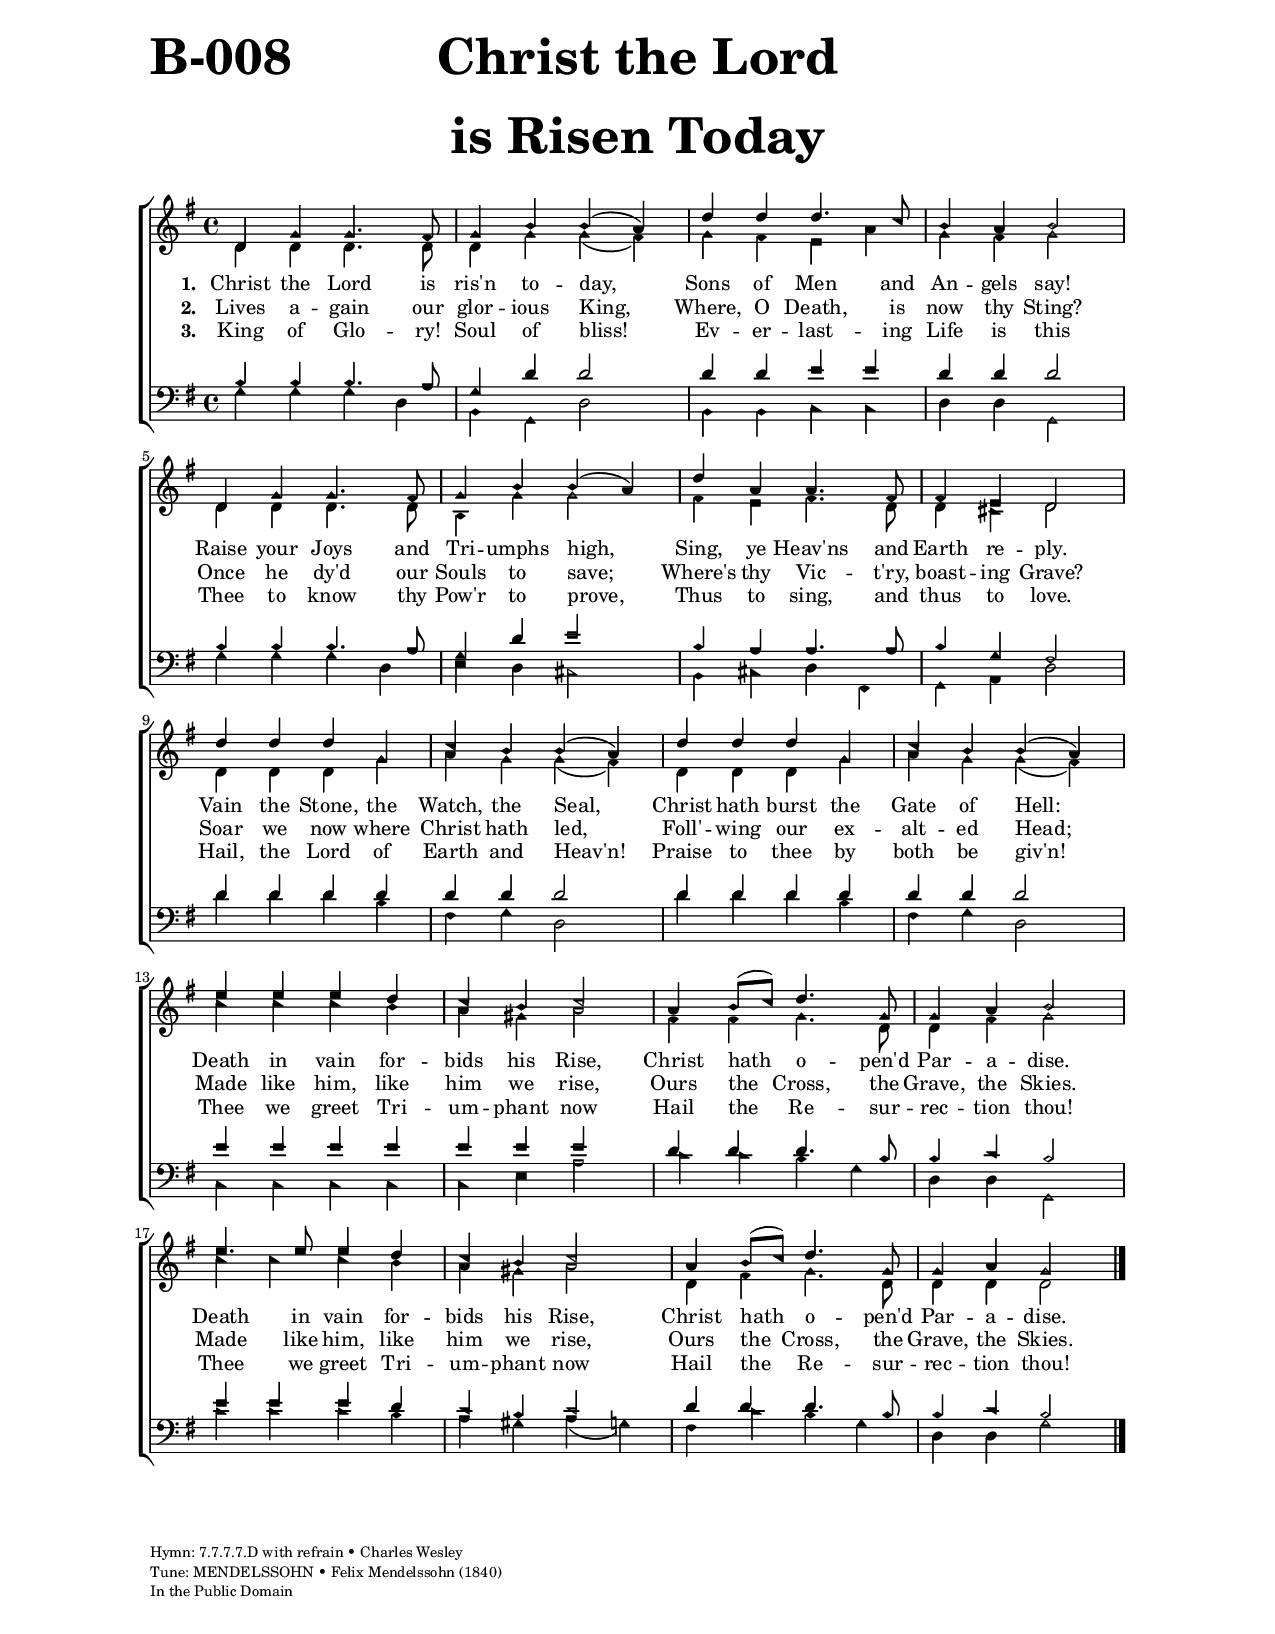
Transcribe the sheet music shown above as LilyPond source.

\version "2.18.2"

\version "2.18.2"

global = {
  \key g \major
  \time 4/4
  \aikenHeads
}

\header {
  title = \markup {
    \column {
      \center-align "Christ the Lord"
      \center-align "is Risen Today"
    }
  }
  tune = "MENDELSSOHN"
  meter = "7.7.7.7.D with refrain"
  composer = "Felix Mendelssohn (1840)"
  poet = "Charles Wesley"
  songNumber = "B-008"
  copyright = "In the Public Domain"
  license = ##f
  arranger = "William H. Cummings"
  scripture = ##f %{\markup {
    \override #'(line-width . 60)
    \center-column {
      \vspace #4
      \abs-fontsize #24
      \italic \wordwrap-string #"How lovely on the mountains
         are the feet of him who brings good news,
         who announces peace
         and brings good news of happiness,
         who announces salvation,
         and says to Zion, \"Your God reigns!\" - Isaiah 52:7"
    }
  }%}
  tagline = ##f
}

sopranoVerse = \relative c' {
  d4 g4 g4. fis8 | \noBreak
  g4 b4 b4( a4) |
  d4 d4 d4. c8 | \noBreak
  b4 a4 b2 |
  
  d,4 g4 g4. fis8 | \noBreak
  g4 b4 b4( a4) |
  d4 a4 a4. fis8 | \noBreak
  fis4 e4 d2 |
  
  d'4 d4 d4 g,4 | \noBreak
  c4 b4 b4( a4) |
  d4 d4 d4 g,4 | \noBreak
  c4 b4 b4( a4) |

  e'4 e4 e4 d4 | \noBreak
  c4 b4 c2 |
  a4 b8( c8) d4. g,8 | \noBreak
  g4 a4 b2 |
  
  e4. e8 e4 d4 | \noBreak
  c4 b4 c2 |
  a4 b8( c8) d4. g,8 | \noBreak
  g4 a4 g2 \bar "|."
}

altoVerse = \relative c' {
  d4 d4 d4. d8 |
  d4 g4 g4( fis4) |
  g4 fis4 e4 a4 |
  g4 fis4 g2 |
  
  d4 d4 d4. d8 |
  b4 g'4 g2 |
  fis4 e4 fis4. d8 |
  d4 cis4 d2 |
  
  d4 d4 d4 g4 |
  a4 g4 g4( fis4) |
  d4 d4 d4 g4 |
  a4 g4 g4( fis4) |
  
  c'4 c4 c4 b4 |
  a4 gis4 a2 |
  fis4 fis4 g4. d8 |
  d4 fis4 g2 |
  
  c4 c4 c4 b4 |
  a4 gis4 a2 |
  d,4 fis4 g4. d8 |
  d4 d4 d2 \bar "|."
}

tenorVerse = \relative c' {
  b4 b4 b4. a8 |
  g4 d'4 d2 |
  d4 d4 e4 e4 |
  d4 d4 d2 |
  
  b4 b4 b4. a8 |
  g4 d'4 e2 |
  b4 a4 a4. a8 |
  b4 g4 fis2 |
  
  d'4 d4 d4 d4 |
  d4 d4 d2 |
  d4 d4 d4 d4 |
  d4 d4 d2 |
  
  e4 e4 e4 e4 |
  e4 e4 e2 |
  d4 d4 d4. b8 |
  b4 c4 b2 |
  
  e4 e4 e4 d4 |
  c4 b4 c2 |
  d4 d4 d4. b8 |
  b4 c4 b2 \bar "|."
}

bassVerse = \relative c' {
  g4 g4 g4 d4 |
  b4 g4 d'2 |
  b4 b4 c4 c4 |
  d4 d4 g,2 |
  
  g'4 g4 g4 d4 |
  e4 d4 cis2 |
  b4 cis4 d4 fis,4 |
  g4 a4 d2 |
  
  d'4 d4 d4 b4 |
  fis4 g4 d2 |
  d'4 d4 d4 b4 |
  fis4 g4 d2 |
  
  c4 c4 c4 c4 |
  c4 e4 a2 |
  c4 c4 b4 g4 |
  d4 d4 g,2 |
  
  c'4 c4 c4 b4 |
  a4 gis4 a4( g4) |
  fis4 c'4 b4 g4 |
  d4 d4 g2 \bar "|."
}

verseOne = \lyricmode {
  \set stanza = "1. "
  Christ the Lord is ris'n to -- day,
  Sons of Men and An -- gels say!
  Raise your Joys and Tri -- umphs high,
  Sing, ye Heav'ns and Earth re -- ply.
  Vain the Stone, the Watch, the Seal,
  Christ hath burst the Gate of Hell:
  Death in vain for -- bids his Rise,
  Christ hath o -- pen'd Par -- a -- dise.
  Death in vain for -- bids his Rise,
  Christ hath o -- pen'd Par -- a -- dise.
}

verseTwo = \lyricmode {
  \set stanza = "2. "
  Lives a -- gain our glor -- ious King,
  Where, O Death, is now thy Sting?  
  Once he dy'd our Souls to save;  
  Where's thy Vic -- t'ry, boast -- ing Grave?
  Soar we now where Christ hath led,  
  Foll' -- wing our ex -- alt -- ed Head;  
  Made like him, like him we rise,  
  Ours the Cross, the Grave, the Skies.
  Made like him, like him we rise,  
  Ours the Cross, the Grave, the Skies.
}

verseThree = \lyricmode {
  \set stanza = "3. "
  King of Glo -- ry! Soul of bliss!  
  Ev -- er -- last -- ing Life is this  
  Thee to know thy Pow'r to prove,  
  Thus to sing, and thus to love.
  Hail, the Lord of Earth and Heav'n!  
  Praise to thee by both be giv'n!  
  Thee we greet Tri -- um -- phant now  
  Hail the Re -- sur -- rec -- tion thou!
  Thee we greet Tri -- um -- phant now  
  Hail the Re -- sur -- rec -- tion thou!
}


%
% Adjust the staff size to adjust the basic font size of the words and music.
%
#(set-global-staff-size 16)

% Standard full page format.
\book {
  \paper {
    #(set-paper-size "letter")
    
    %
    % Turn on to see spacing details while you tweek the layout
    %
    % annotate-spacing = ##t
    
    %
    % Various variables that can be used to tweak vertical spacing
    %
    system-system-spacing #'basic-distance = #10
    system-system-spacing #'minimum-distance = #6
    score-markup-spacing #'basic-distance = #0
    markup-system-spacing #'basic-distance = #0
    
    indent = 0
    left-margin = 1\in
    right-margin = 1\in
    top-margin = 0.3\in
    bottom-margin = 0.25\in
    print-page-number = ##f
    oddFooterMarkup = \markup {
      \fontsize #-2
      \on-the-fly \last-page {
        \column {
          \line {
            "Hymn:"
            \fromproperty #'header:meter
            \char ##x2022
            \fromproperty #'header:poet
          }
          \line {
            "Tune:"
            \fromproperty #'header:tune
            \char ##x2022
            \fromproperty #'header:composer
            %{\char ##x2022 "arr. "
            \fromproperty #'header:arranger%}
          }
          \line {
            \fromproperty #'header:copyright
          }
          \line {
            \fromproperty #'header:license
          }
%          \vspace #0.25
%          \line {
%            "Engraved using Lilypond (www.lilypond.org) for www.acapellaworship.org.  PDF "
%          }
%          \line {
%            "This hymn may be freely copied and distributed and we encourage its use in congregational acapella singing in worship everywhere."
%          }
        }
      }
    }
    bookTitleMarkup = \markup {
      \override #'(baseline-skip . 3.5)
      \column {
        \fill-line { \fromproperty #'header:dedication }
        \override #'(baseline-skip . 3.5)
        \column {
          \abs-fontsize #24
          \bold
          \fill-line {
            \fromproperty #'header:songNumber
            \fromproperty #'header:title
            ""
          }
          %{\fill-line {
            \large \bold
            \fromproperty #'header:subtitle
          }
          \fill-line {
            \smaller \bold
            \fromproperty #'header:subsubtitle
          }%}
          \vspace #1
        }
      }
    }
  }

  \score {
    % Verses Section
    \context ChoirStaff <<
      %\override Score.BarNumber.break-visibility = ##(#t #t #t)
      %\set Score.barNumberVisibility = #all-bar-numbers-visible
      \context Staff = upper <<
        \context Voice = sopranos {
          \voiceOne {
            \global
            \sopranoVerse
          }
        }
        \context Voice = altos {
          \voiceTwo {
            \global
            \altoVerse
          }
        }
        \new Lyrics \lyricsto "sopranos" {
          \once \override LyricText.self-alignment-X = #CENTER
          \verseOne
        }
        \new Lyrics \lyricsto "sopranos" {
          \once \override LyricText.self-alignment-X = #CENTER
          \verseTwo
        }
        \new Lyrics \lyricsto "sopranos" {
          \once \override LyricText.self-alignment-X = #CENTER
          \verseThree
        }
      >>
      \context Staff = lower <<
        \clef bass
        \context Voice = tenors {
          \voiceOne {
            \global
            \tenorVerse
          }
        }
        \context Voice = basses {
          \voiceTwo {
            \global
            \bassVerse
          }
        }
      >>
    >>
      
    \layout {
      ragged-last = ##f
    }
  }
  %
  % Extra additional score containing all the music so we can have a single MIDI file
  %
  \score {
    \context ChoirStaff <<
      \context Staff = upper <<
        \context Voice = sopranos {
          \voiceOne {
            \global
            \sopranoVerse
          }
        }
        \context Voice = altos {
          \voiceTwo {
            \global
            \altoVerse
          }
        }
      >>
      \context Staff = lower <<
        \clef bass
        \context Voice = tenors {
          \voiceOne {
            \global
            \tenorVerse
          }
        }
        \context Voice = basses {
          \voiceTwo {
            \global
            \bassVerse
          }
        }
      >>
    >>
    \midi {
      \context {
        \Staff
        \remove "Staff_performer"
      }
      \context {
        \Voice
          \consists "Staff_performer"
      }
      \tempo 4 = 110
    }
  }
}